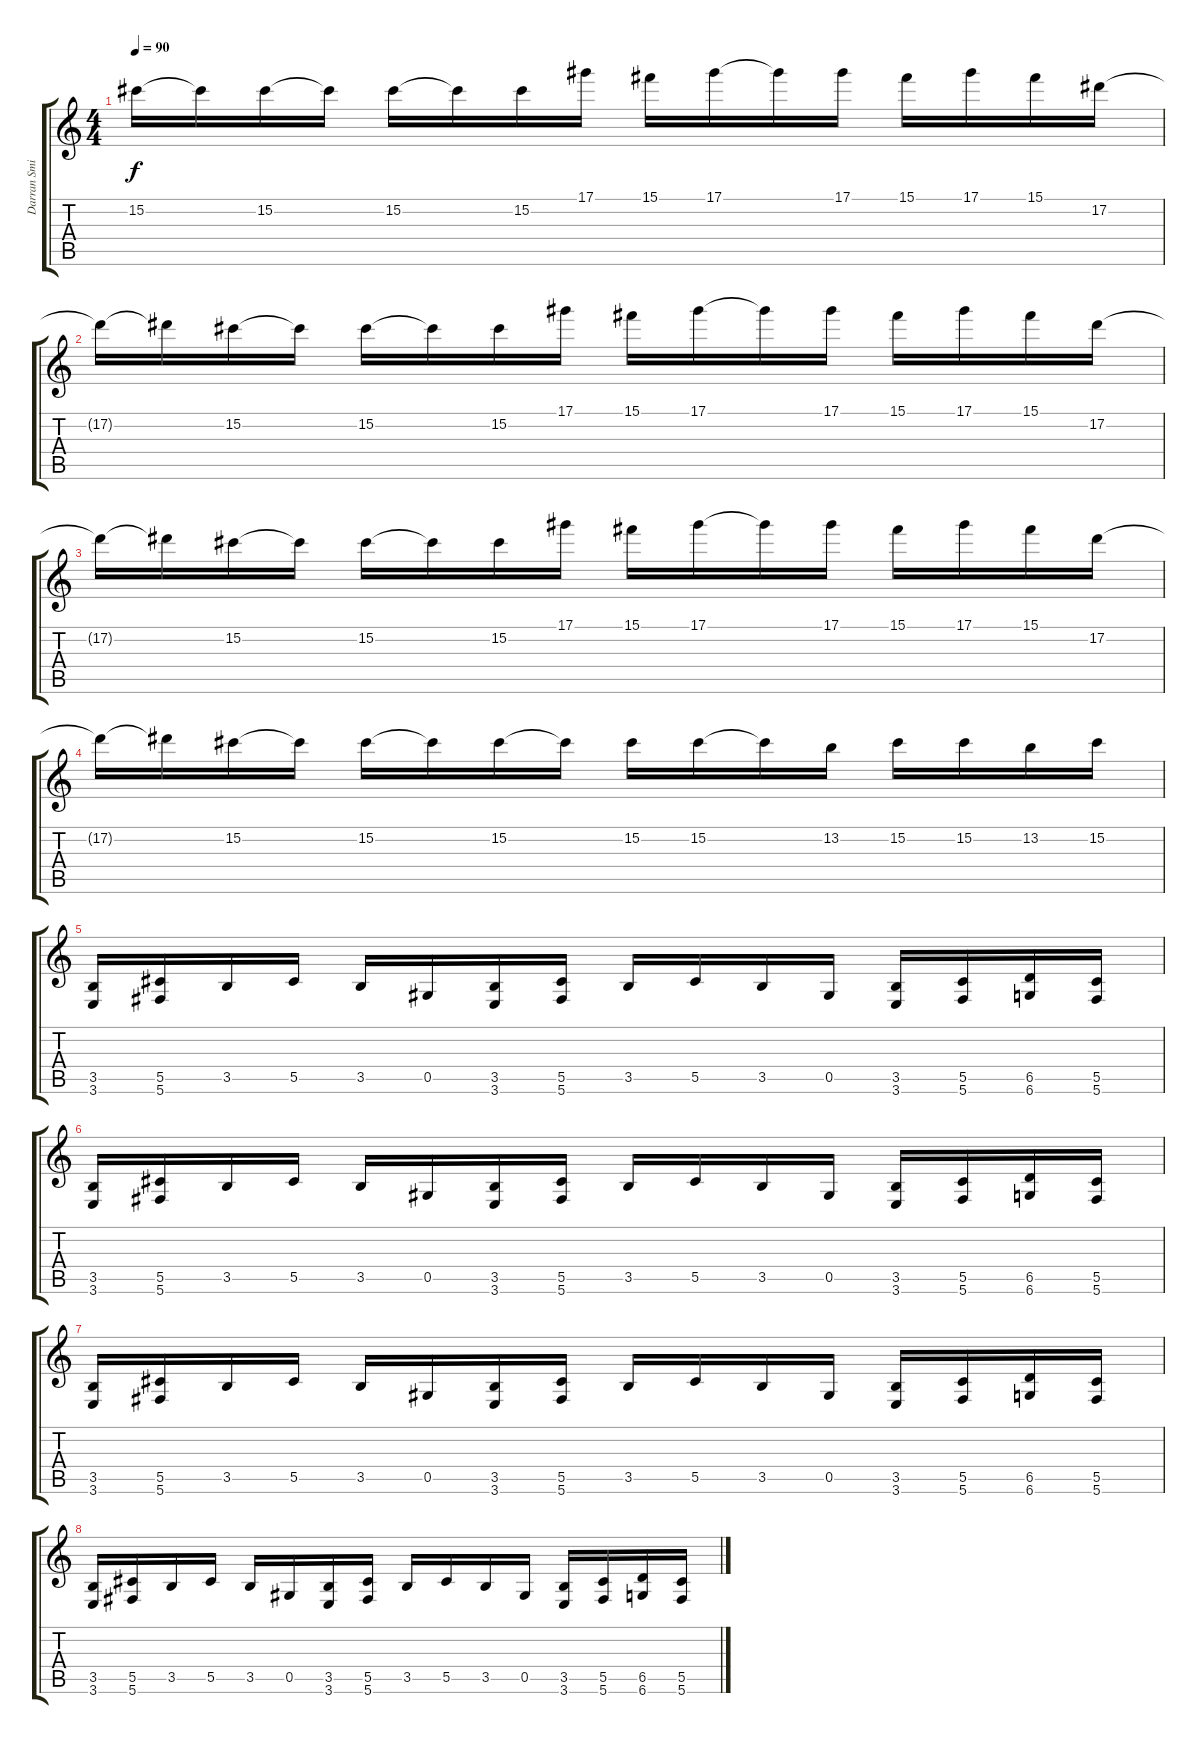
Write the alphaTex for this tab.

\track ("Darran Smith" "Darran Smi") {instrument distortionguitar}
\staff {score tabs}
\tuning (Eb4 Bb3 Gb3 Db3 Ab2 Db2) {hide}
\ts (4 4)
\tempo 90
\clef g2
\ks c
15.2{t}.16{dy f} 15.2{t}.16 15.2.16 15.2{t}.16 15.2.16 15.2{t}.16 15.2.16 17.1.16 15.1.16 17.1.16 17.1{t}.16 17.1.16 15.1.16 17.1.16 15.1.16 17.2.16 |
17.2{t}.16 17.2{t}.16 15.2.16 15.2{t}.16 15.2.16 15.2{t}.16 15.2.16 17.1.16 15.1.16 17.1.16 17.1{t}.16 17.1.16 15.1.16 17.1.16 15.1.16 17.2.16 |
17.2{t}.16 17.2{t}.16 15.2.16 15.2{t}.16 15.2.16 15.2{t}.16 15.2.16 17.1.16 15.1.16 17.1.16 17.1{t}.16 17.1.16 15.1.16 17.1.16 15.1.16 17.2.16 |
17.2{t}.16 17.2{t}.16 15.2.16 15.2{t}.16 15.2.16 15.2{t}.16 15.2.16 15.2{t}.16 15.2.16 15.2.16 15.2{t}.16 13.2.16 15.2.16 15.2.16 13.2.16 15.2.16 |
(3.5 3.6).16 (5.5 5.6).16 3.5.16 5.5.16 3.5.16 0.5.16 (3.5 3.6).16 (5.5 5.6).16 3.5.16 5.5.16 3.5.16 0.5.16 (3.5 3.6).16 (5.5 5.6).16 (6.5 6.6).16 (5.5 5.6).16 |
(3.5 3.6).16 (5.5 5.6).16 3.5.16 5.5.16 3.5.16 0.5.16 (3.5 3.6).16 (5.5 5.6).16 3.5.16 5.5.16 3.5.16 0.5.16 (3.5 3.6).16 (5.5 5.6).16 (6.5 6.6).16 (5.5 5.6).16 |
(3.5 3.6).16 (5.5 5.6).16 3.5.16 5.5.16 3.5.16 0.5.16 (3.5 3.6).16 (5.5 5.6).16 3.5.16 5.5.16 3.5.16 0.5.16 (3.5 3.6).16 (5.5 5.6).16 (6.5 6.6).16 (5.5 5.6).16 |
(3.5 3.6).16 (5.5 5.6).16 3.5.16 5.5.16 3.5.16 0.5.16 (3.5 3.6).16 (5.5 5.6).16 3.5.16 5.5.16 3.5.16 0.5.16 (3.5 3.6).16 (5.5 5.6).16 (6.5 6.6).16 (5.5 5.6).16
